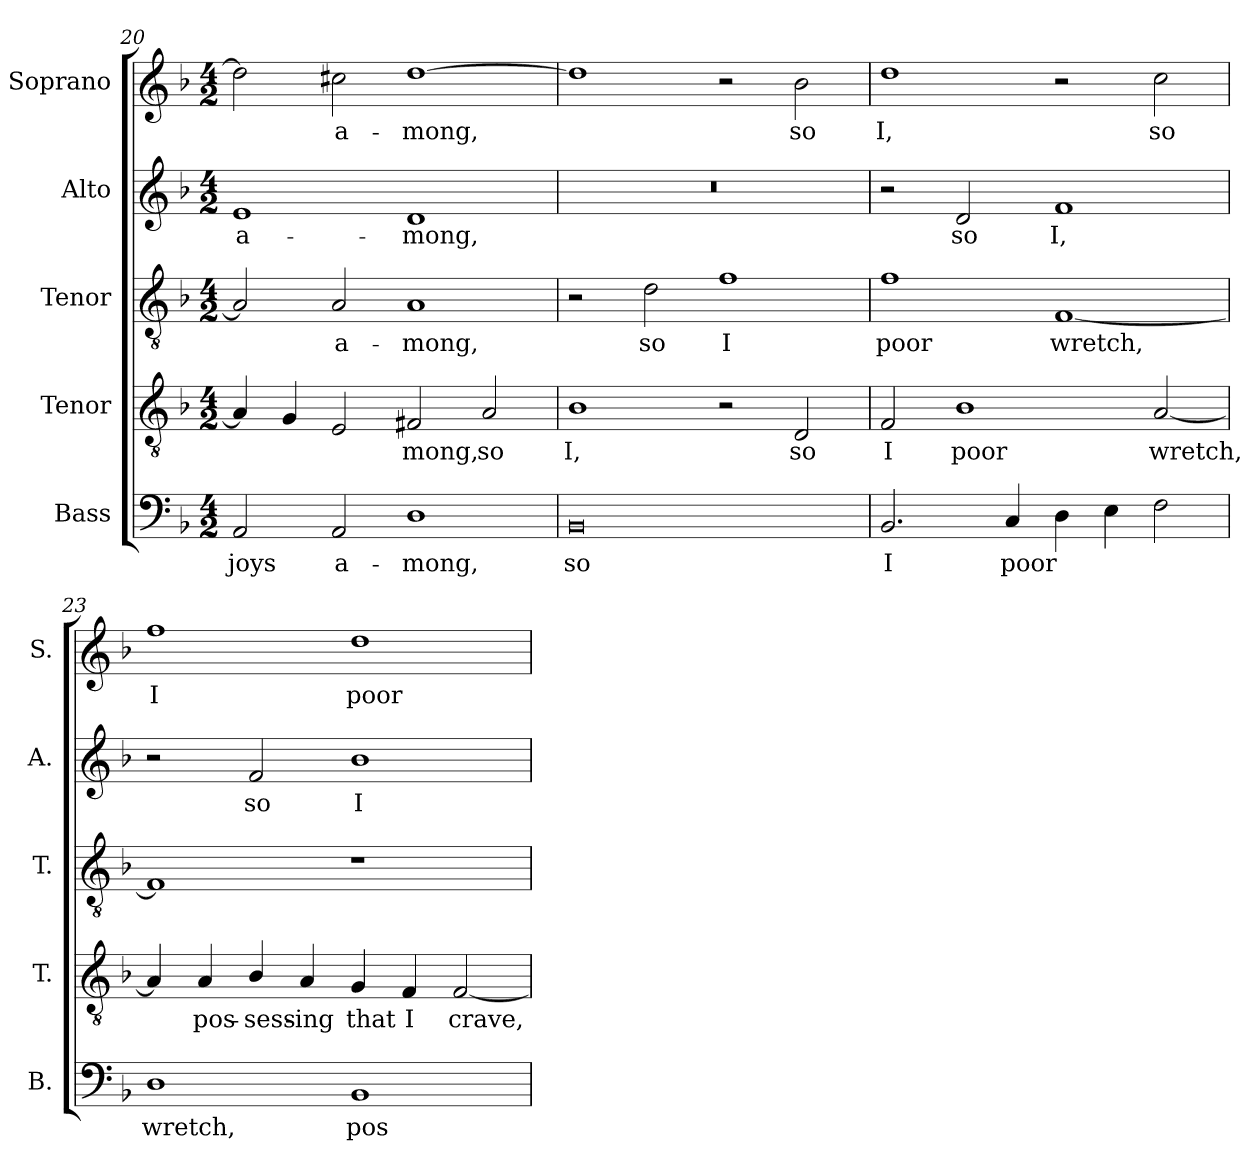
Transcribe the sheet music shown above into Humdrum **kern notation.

**kern	**text	**kern	**text	**kern	**text	**kern	**text	**kern	**text
*part5	*part5	*part4	*part4	*part3	*part3	*part2	*part2	*part1	*part1
*staff5	*staff5	*staff4	*staff4	*staff3	*staff3	*staff2	*staff2	*staff1	*staff1
*I"Bass	*	*I"Tenor	*	*I"Tenor	*	*I"Alto	*	*I"Soprano	*
*I'B.	*	*I'T.	*	*I'T.	*	*I'A.	*	*I'S.	*
*clefF4	*	*clefGv2	*	*clefGv2	*	*clefG2	*	*clefG2	*
*	*	*ITrd7c12	*	*ITrd7c12	*	*	*	*	*
*k[b-]	*	*k[b-]	*	*k[b-]	*	*k[b-]	*	*k[b-]	*
*F:	*	*F:	*	*F:	*	*F:	*	*F:	*
*M4/2	*	*M4/2	*	*M4/2	*	*M4/2	*	*M4/2	*
=20	=20	=20	=20	=20	=20	=20	=20	=20	=20
!	!LO:LY:b:color=#000000	!	!	!	!	!	!	!	!
!	!	!	!	!	!	!	!LO:LY:b:color=#000000	!	!
2AAi/	joys	4AAi/]	.	2AAi/]	.	1ei	a-	2ddi\]	.
.	.	4GGi/	.	.	.	.	.	.	.
!	!LO:LY:b:color=#000000	!	!	!	!	!	!	!	!
!	!	!	!	!	!LO:LY:b:color=#000000	!	!	!	!
!	!	!	!	!	!	!	!	!	!LO:LY:b:color=#000000
2AAi/	a-	2EEi/	.	2AAi/	a-	.	.	2cc#Xi\	a-
!	!LO:LY:b:color=#000000	!	!	!	!	!	!	!	!
!	!	!	!LO:LY:b:color=#000000	!	!	!	!	!	!
!	!	!	!	!	!LO:LY:b:color=#000000	!	!	!	!
!	!	!	!	!	!	!	!LO:LY:b:color=#000000	!	!
!	!	!	!	!	!	!	!	!	!LO:LY:b:color=#000000
1Di	-mong,	2FF#Xi/	-mong,	1AAi	-mong,	1di	-mong,	[1ddi	-mong,
!	!	!	!LO:LY:b:color=#000000	!	!	!	!	!	!
.	.	2AAi/	so	.	.	.	.	.	.
!!LO:LB:g=z
=21	=21	=21	=21	=21	=21	=21	=21	=21	=21
!	!LO:LY:b:color=#000000	!	!	!	!	!	!	!	!
!	!	!	!LO:LY:b:color=#000000	!	!	!LO:N:vis=1	!	!	!
0BB-i	so	1BB-i	I,	2r	.	0r	.	1ddi]	.
!	!	!	!	!	!LO:LY:b:color=#000000	!	!	!	!
.	.	.	.	2Di\	so	.	.	.	.
!	!	!	!	!	!LO:LY:b:color=#000000	!	!	!	!
.	.	2r	.	1Fi	I	.	.	2r	.
!	!	!	!LO:LY:b:color=#000000	!	!	!	!	!	!
!	!	!	!	!	!	!	!	!	!LO:LY:b:color=#000000
.	.	2DDi/	so	.	.	.	.	2b-i\	so
=22	=22	=22	=22	=22	=22	=22	=22	=22	=22
!	!LO:LY:b:color=#000000	!	!	!	!	!	!	!	!
!	!	!	!LO:LY:b:color=#000000	!	!	!	!	!	!
!	!	!	!	!	!LO:LY:b:color=#000000	!	!	!	!
!	!	!	!	!	!	!	!	!	!LO:LY:b:color=#000000
2.BB-i/	I	2FFi/	I	1Fi	poor	2r	.	1ddi	I,
!	!	!	!LO:LY:b:color=#000000	!	!	!	!	!	!
!	!	!	!	!	!	!	!LO:LY:b:color=#000000	!	!
.	.	1BB-i	poor	.	.	2di/	so	.	.
!	!LO:LY:b:color=#000000	!	!	!	!	!	!	!	!
4Ci/	poor	.	.	.	.	.	.	.	.
!	!	!	!	!	!LO:LY:b:color=#000000	!	!	!	!
!	!	!	!	!	!	!	!LO:LY:b:color=#000000	!	!
4Di\	.	.	.	[1FFi	wretch,	1fi	I,	2r	.
4Ei\	.	.	.	.	.	.	.	.	.
!	!	!	!LO:LY:b:color=#000000	!	!	!	!	!	!
!	!	!	!	!	!	!	!	!	!LO:LY:b:color=#000000
2Fi\	.	[2AAi/	wretch,	.	.	.	.	2cci\	so
=23	=23	=23	=23	=23	=23	=23	=23	=23	=23
!	!LO:LY:b:color=#000000	!	!	!	!	!	!	!	!
!	!	!	!	!	!	!	!	!	!LO:LY:b:color=#000000
1Di	wretch,	4AAi/]	.	1FFi]	.	2r	.	1ffi	I
!	!	!	!LO:LY:b:color=#000000	!	!	!	!	!	!
.	.	4AAi/	pos-	.	.	.	.	.	.
!	!	!	!LO:LY:b:color=#000000	!	!	!	!	!	!
!	!	!	!	!	!	!	!LO:LY:b:color=#000000	!	!
.	.	4BB-i/	-sess-	.	.	2fi/	so	.	.
!	!	!	!LO:LY:b:color=#000000	!	!	!	!	!	!
.	.	4AAi/	-ing	.	.	.	.	.	.
!	!LO:LY:b:color=#000000	!	!	!	!	!	!	!	!
!	!	!	!LO:LY:b:color=#000000	!	!	!	!	!	!
!	!	!	!	!	!	!	!LO:LY:b:color=#000000	!	!
!	!	!	!	!	!	!	!	!	!LO:LY:b:color=#000000
1BB-i	pos-	4GGi/	that	1r	.	1b-i	I	1ddi	poor
!	!	!	!LO:LY:b:color=#000000	!	!	!	!	!	!
.	.	4FFi/	I	.	.	.	.	.	.
!	!	!	!LO:LY:b:color=#000000	!	!	!	!	!	!
.	.	[2FFi/	crave,	.	.	.	.	.	.
=	=	=	=	=	=	=	=	=	=
*-	*-	*-	*-	*-	*-	*-	*-	*-	*-
